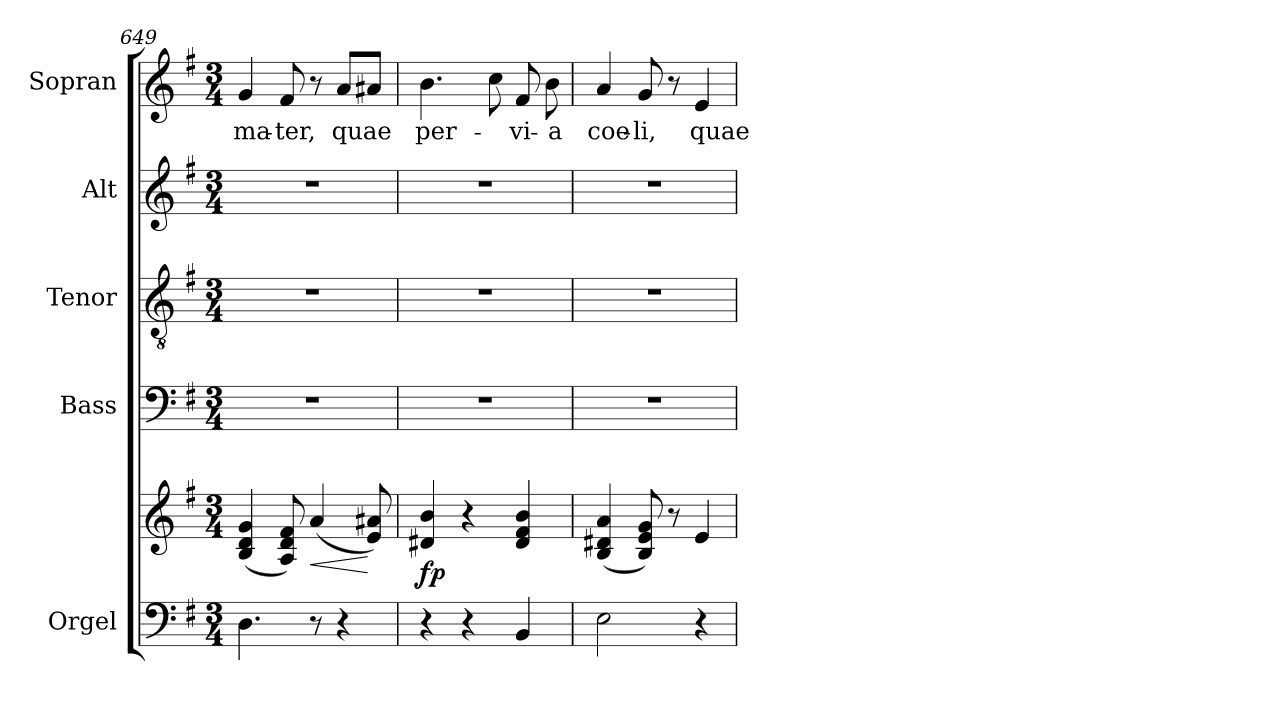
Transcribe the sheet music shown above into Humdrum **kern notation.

**kern	**kern	**dynam	**kern	**kern	**kern	**kern	**text
*part5	*part5	*part5	*part4	*part3	*part2	*part1	*part1
*staff6	*staff5	*staff5/6	*staff4	*staff3	*staff2	*staff1	*staff1
*I"Orgel	*	*	*I"Bass	*I"Tenor	*I"Alt	*I"Sopran	*
*I'Org.	*	*	*I'B.	*I'T.	*I'A.	*I'S.	*
*clefF4	*clefG2	*	*clefF4	*clefGv2	*clefG2	*clefG2	*
*k[f#]	*k[f#]	*	*k[f#]	*k[f#]	*k[f#]	*k[f#]	*
*G:	*G:	*	*G:	*G:	*G:	*G:	*
*M3/4	*M3/4	*	*M3/4	*M3/4	*M3/4	*M3/4	*
=649	=649	=649	=649	=649	=649	=649	=649
!	!	!	!	!	!	!	!LO:LY:b
4.D\	(<4B/ 4d/ 4g/	.	2.r	2.r	2.r	4g/	ma-
!	!	!	!	!	!	!	!LO:LY:b
.	8A/ 8d/ 8f#/)	.	.	.	.	8f#/	-ter,
!	!	!LO:HP:b	!	!	!	!	!
8r	(<4a/	<	.	.	.	8r	.
!	!	!	!	!	!	!	!LO:LY:b
4r	.	.	.	.	.	8a/L	quae
.	8e/ 8a#X/)	[	.	.	.	8a#X/J	.
=650	=650	=650	=650	=650	=650	=650	=650
!	!	!LO:DY:b	!	!	!	!	!LO:LY:b
4r	4d#X/ 4b/	fp	2.r	2.r	2.r	4.b\	per-
4r	4r	.	.	.	.	.	.
.	.	.	.	.	.	8cc\	.
!	!	!	!	!	!	!	!LO:LY:b
4BB/	4d#/ 4f#/ 4b/	.	.	.	.	8f#/	-vi-
!	!	!	!	!	!	!	!LO:LY:b
.	.	.	.	.	.	8b\	-a
!!LO:PB:g=z
=651	=651	=651	=651	=651	=651	=651	=651
!	!	!	!	!	!	!	!LO:LY:b
2E\	(4B/ 4d#X/ 4a/	.	2.r	2.r	2.r	4a/	coe-
!	!	!	!	!	!	!	!LO:LY:b
.	8B/ 8e/ 8g/)	.	.	.	.	8g/	-li,
.	8r	.	.	.	.	8r	.
!	!	!	!	!	!	!	!LO:LY:b
4r	4e/	.	.	.	.	4e/	quae
=	=	=	=	=	=	=	=
*-	*-	*-	*-	*-	*-	*-	*-
